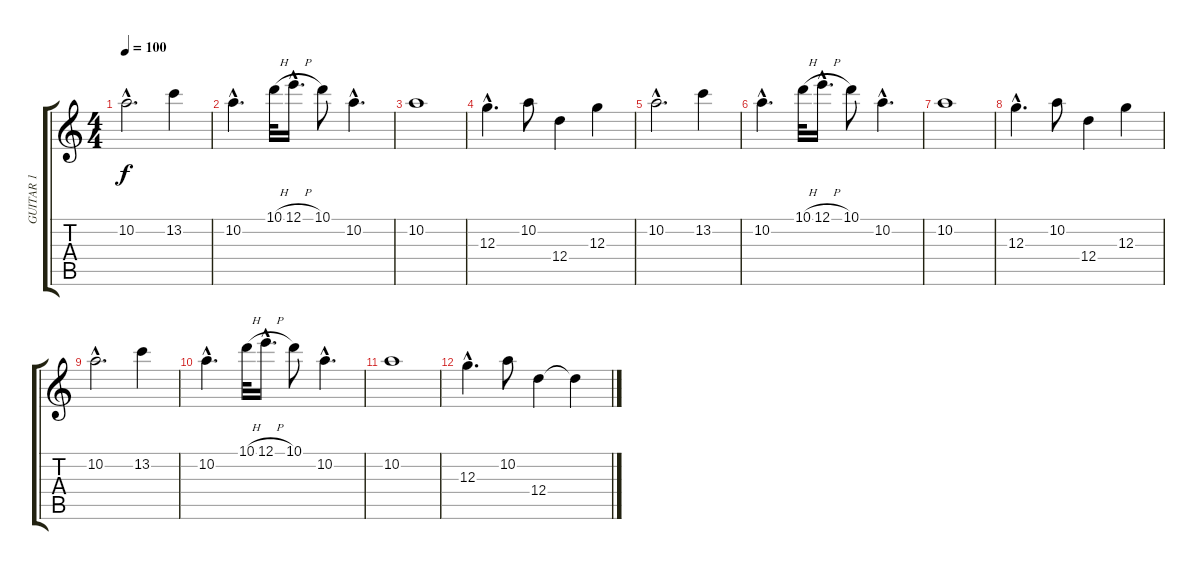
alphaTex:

\track ("GUITAR 1" "GUITAR 1") {instrument electricguitarclean}
\staff {score tabs}
\tuning (E4 B3 G3 D3 A2 E2) {hide}
\ts (4 4)
\tempo 100
\clef g2
\ks c
10.2{hac}.2{d dy f instrument electricguitarclean} 13.2.4 |
10.2{hac}.4{d} 10.1{h}.32 12.1{h hac}.16{d} 10.1.8 10.2{hac}.4{d} |
10.2.1 |
12.3{hac}.4{d} 10.2.8 12.4.4 12.3.4 |
10.2{hac}.2{d} 13.2.4 |
10.2{hac}.4{d} 10.1{h}.32 12.1{h hac}.16{d} 10.1.8 10.2{hac}.4{d} |
10.2.1 |
12.3{hac}.4{d} 10.2.8 12.4.4 12.3.4 |
10.2{hac}.2{d} 13.2.4 |
10.2{hac}.4{d} 10.1{h}.32 12.1{h hac}.16{d} 10.1.8 10.2{hac}.4{d} |
10.2.1 |
12.3{hac}.4{d} 10.2.8 12.4.4 12.4{t}.4
